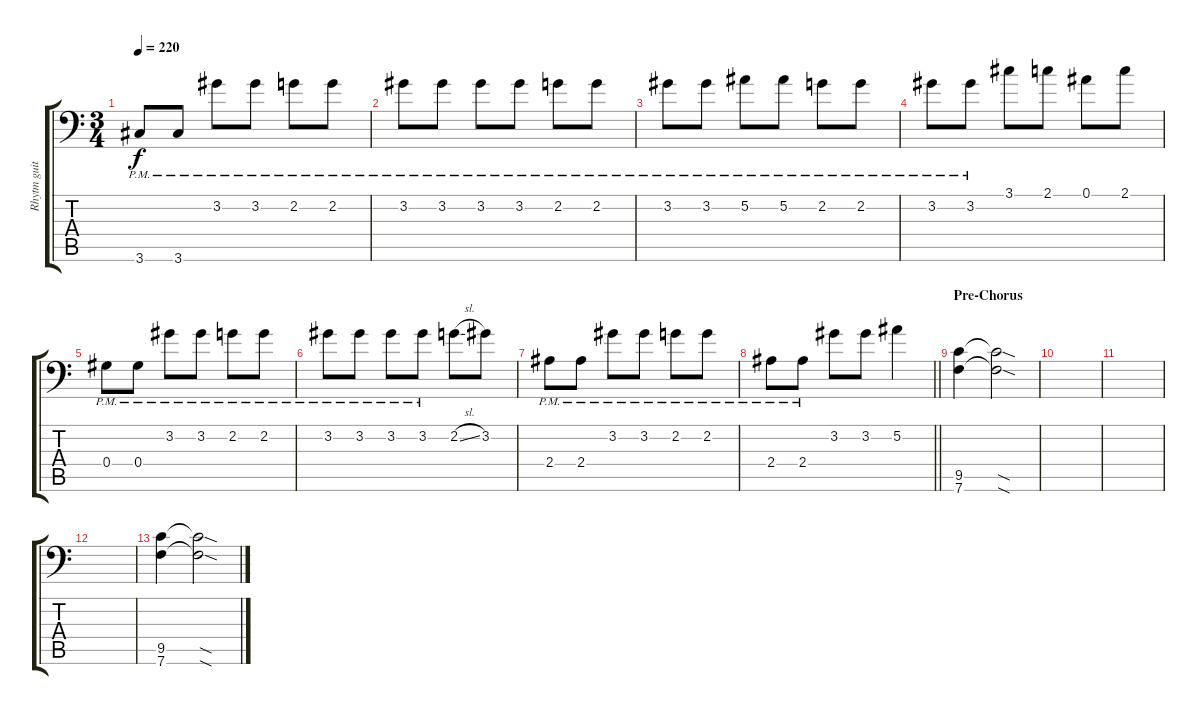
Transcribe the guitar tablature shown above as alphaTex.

\track ("Rhytm guitar" "Rhytm guit") {instrument distortionguitar}
\staff {score tabs}
\tuning (Bb3 F3 Db3 Ab2 Eb2 Bb1) {hide}
\ts (3 4)
\tempo 220
\clef f4
\ks c
3.6{pm}.8{dy f} 3.6{pm}.8 3.2{pm}.8 3.2{pm}.8 2.2{pm}.8 2.2{pm}.8 |
3.2{pm}.8 3.2{pm}.8 3.2{pm}.8 3.2{pm}.8 2.2{pm}.8 2.2{pm}.8 |
3.2{pm}.8 3.2{pm}.8 5.2{pm}.8 5.2{pm}.8 2.2{pm}.8 2.2{pm}.8 |
3.2{pm}.8 3.2{pm}.8 3.1.8 2.1.8 0.1.8 2.1.8 |
0.4{pm}.8 0.4{pm}.8 3.2{pm}.8 3.2{pm}.8 2.2{pm}.8 2.2{pm}.8 |
3.2{pm}.8 3.2{pm}.8 3.2{pm}.8 3.2{pm}.8 2.2{sl}.8 3.2.8 |
2.4{pm}.8 2.4{pm}.8 3.2{pm}.8 3.2{pm}.8 2.2{pm}.8 2.2{pm}.8 |
\barLineRight lightlight
2.4{pm}.8 2.4{pm}.8 3.2.8 3.2.8 5.2.4 |
\section ("" "Pre-Chorus")
(9.5 7.6).4 (9.5{sod t} 7.6{sod t}).2 |
|
|
|
(9.5 7.6).4 (9.5{sod t} 7.6{sod t}).2
